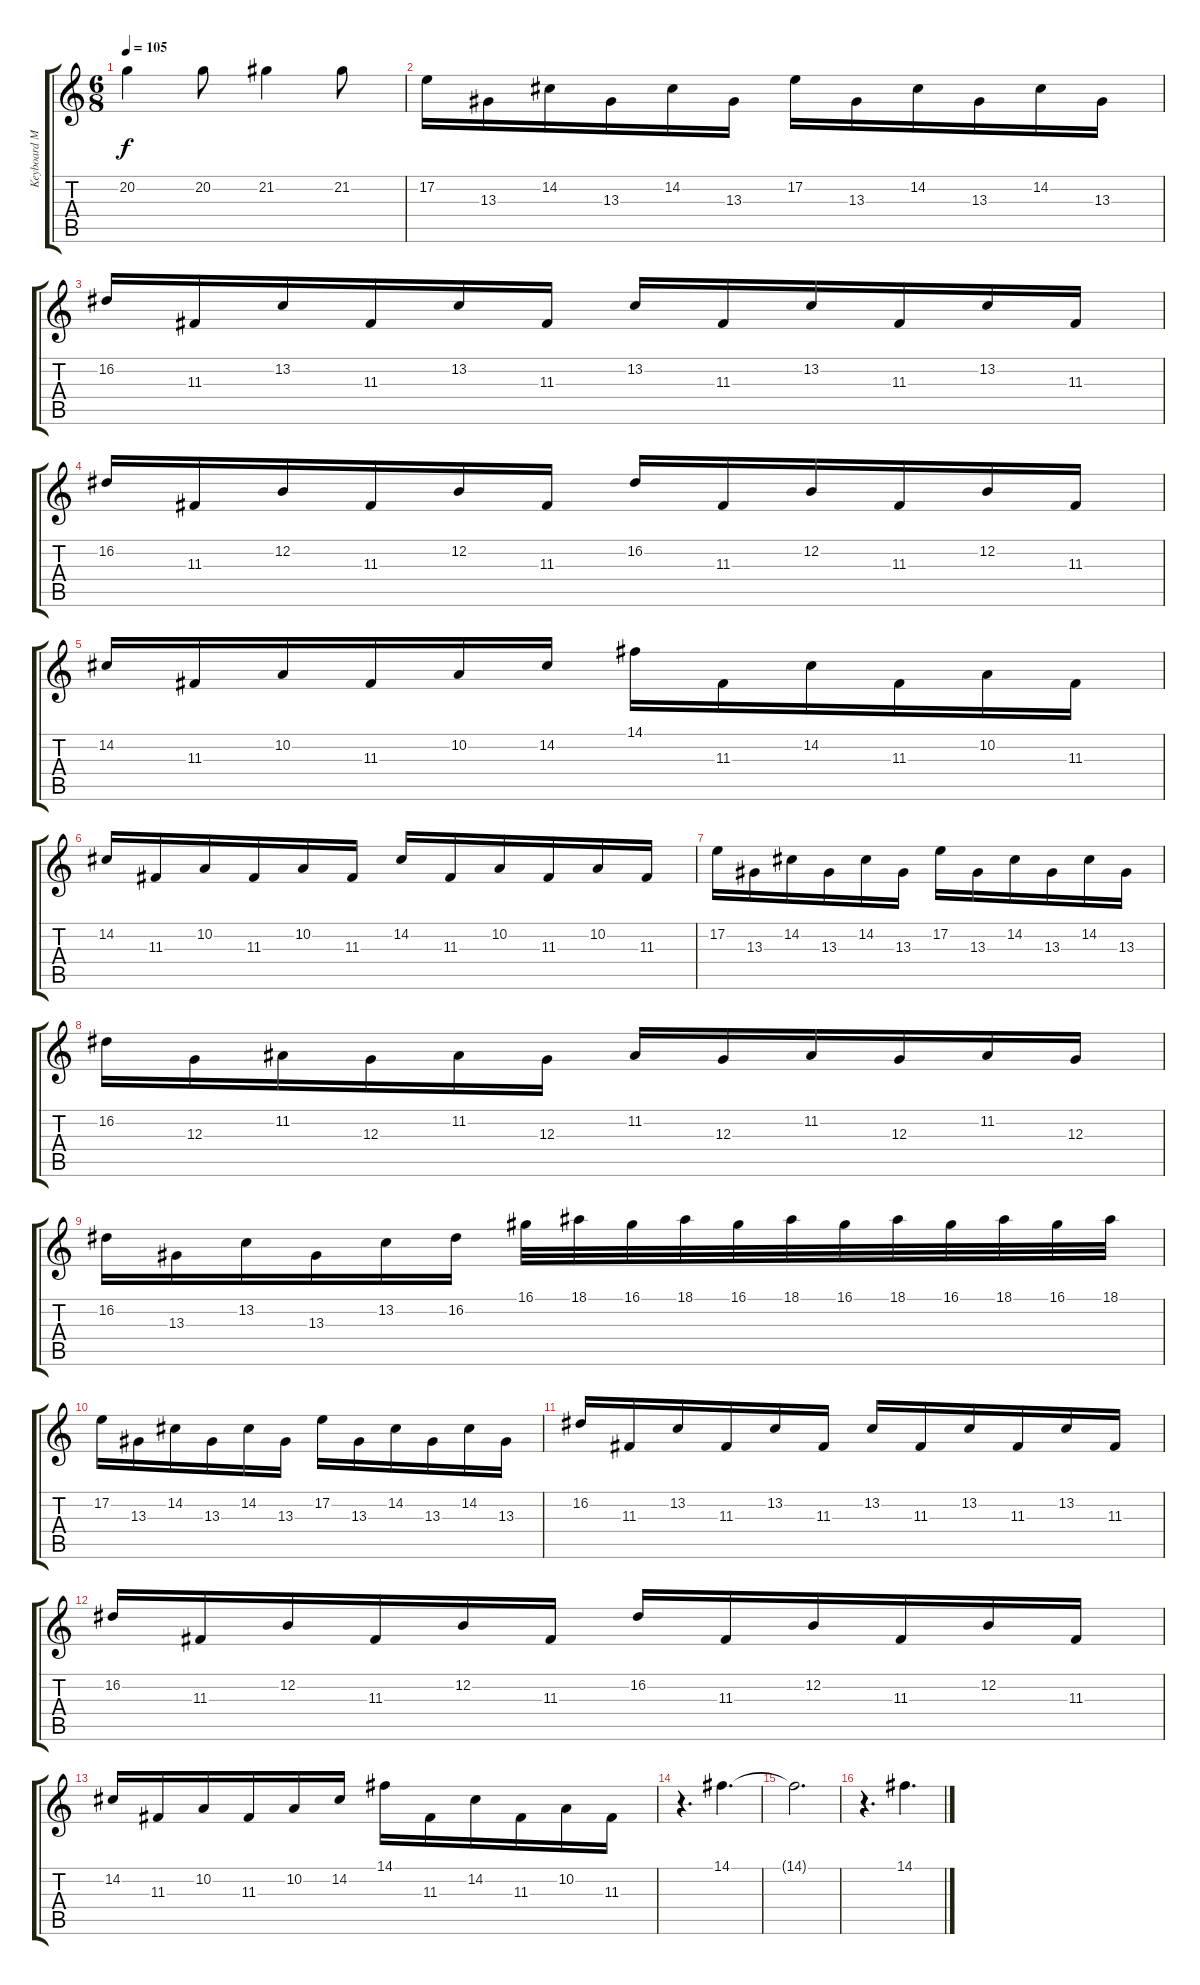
\track ("Keyboard Martijn Spierenburg" "Keyboard M") {instrument synthvoice}
\staff {score tabs}
\tuning (E4 B3 G3 D3 A2 E2) {hide}
\ts (6 8)
\tempo 105
\clef g2
\ks c
20.2.4{dy f} 20.2.8 21.2.4 21.2.8 |
17.2.16 13.3.16 14.2.16 13.3.16 14.2.16 13.3.16 17.2.16 13.3.16 14.2.16 13.3.16 14.2.16 13.3.16 |
16.2.16 11.3.16 13.2.16 11.3.16 13.2.16 11.3.16 13.2.16 11.3.16 13.2.16 11.3.16 13.2.16 11.3.16 |
16.2.16 11.3.16 12.2.16 11.3.16 12.2.16 11.3.16 16.2.16 11.3.16 12.2.16 11.3.16 12.2.16 11.3.16 |
14.2.16 11.3.16 10.2.16 11.3.16 10.2.16 14.2.16 14.1.16 11.3.16 14.2.16 11.3.16 10.2.16 11.3.16 |
14.2.16 11.3.16 10.2.16 11.3.16 10.2.16 11.3.16 14.2.16 11.3.16 10.2.16 11.3.16 10.2.16 11.3.16 |
17.2.16 13.3.16 14.2.16 13.3.16 14.2.16 13.3.16 17.2.16 13.3.16 14.2.16 13.3.16 14.2.16 13.3.16 |
16.2.16 12.3.16 11.2.16 12.3.16 11.2.16 12.3.16 11.2.16 12.3.16 11.2.16 12.3.16 11.2.16 12.3.16 |
16.2.16 13.3.16 13.2.16 13.3.16 13.2.16 16.2.16 16.1.32 18.1.32 16.1.32 18.1.32 16.1.32 18.1.32 16.1.32 18.1.32 16.1.32 18.1.32 16.1.32 18.1.32 |
17.2.16 13.3.16 14.2.16 13.3.16 14.2.16 13.3.16 17.2.16 13.3.16 14.2.16 13.3.16 14.2.16 13.3.16 |
16.2.16 11.3.16 13.2.16 11.3.16 13.2.16 11.3.16 13.2.16 11.3.16 13.2.16 11.3.16 13.2.16 11.3.16 |
16.2.16 11.3.16 12.2.16 11.3.16 12.2.16 11.3.16 16.2.16 11.3.16 12.2.16 11.3.16 12.2.16 11.3.16 |
14.2.16 11.3.16 10.2.16 11.3.16 10.2.16 14.2.16 14.1.16 11.3.16 14.2.16 11.3.16 10.2.16 11.3.16 |
r.4{d} 14.1.4{d} |
14.1{t}.2{d} |
r.4{d} 14.1.4{d}
